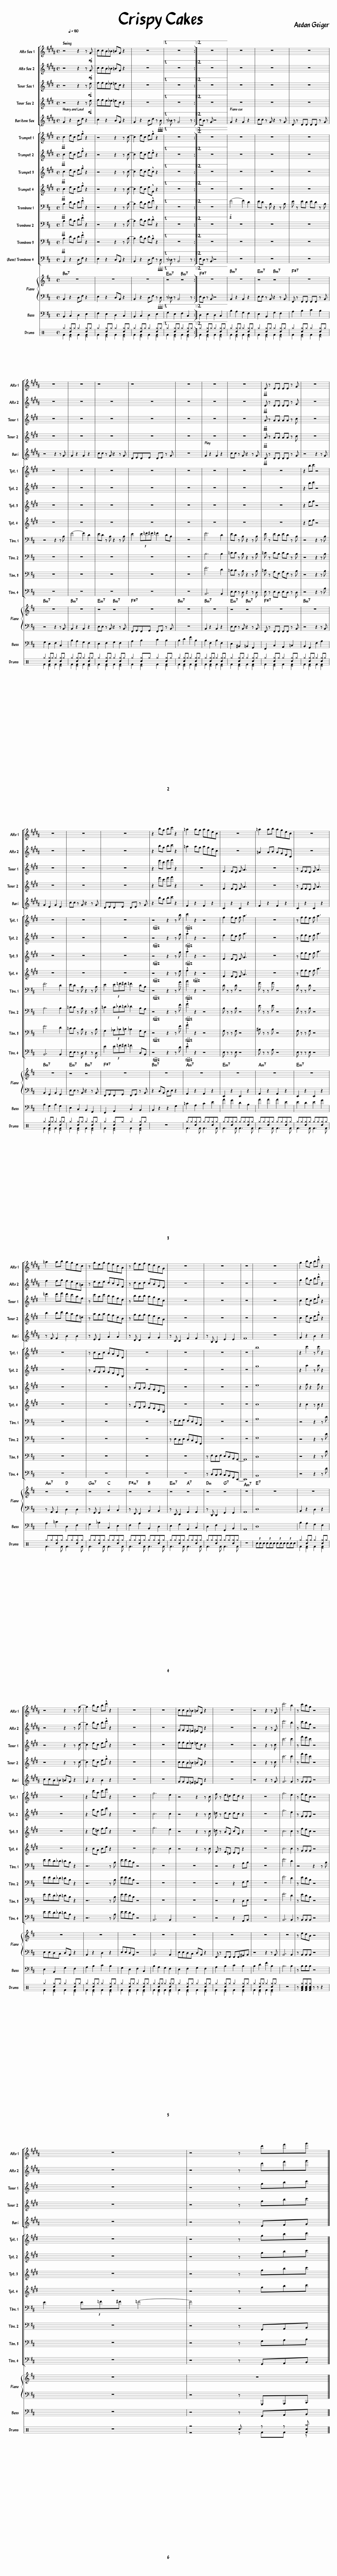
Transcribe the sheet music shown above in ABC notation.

X:1
%%score [ 1 2 3 4 5 ] [ 6 7 8 9 10 11 12 13 ] { 14 | 15 } 16 ( 17 18 )
L:1/8
Q:1/4=180
M:4/4
I:linebreak $
K:D
V:1 treble transpose=-9
V:2 treble transpose=-9
V:3 treble transpose=-14
V:4 treble transpose=-14
V:5 treble transpose=-21
V:6 treble transpose=-2
V:7 treble transpose=-2
V:8 treble transpose=-2
V:9 treble transpose=-2
V:10 bass
V:11 bass
V:12 bass
V:13 bass
V:14 treble
V:15 bass
V:16 bass transpose=-12
V:17 perc
K:none
V:18 perc
K:none
V:1
[K:B] z4 z2 z!mf! G | ccB_B =BG z2 | z8 |1 z8 :|2 z8 || %5
 z8 | z8 | z8 |$ z8 | z8 | %10
 z8 | z8 | z8 | z8 | z8 | %15
!ff! E z EE EE z G | z8 |$ z8 | z8 | z8 | %20
 z2 bg bc' z2 | =a2 ag agec | z8 | =a2 ab agec | z8 |$ %25
 =a2 ab agec | z geg fecA | z fef edBG | z8 | z8 | %30
 z8 | z8 | g2 bg b!^!d' z2 |$ z4 z2 z g- | g2 bg b!^!d' z2 | %35
 z8 | z8 | ccB_B =BG z2 | z8 | z4 z2 z G | %40
 d'6 b2 | z c'bg z4 |$ z8 | z4 z d'f'g' |] %44
V:2
[K:B] z4 z2 z!mf! G | ccB_B =BG z2 | z8 |1 z8 :|2 z8 || %5
 z8 | z8 | z8 |$ z8 | z8 | %10
 z8 | z8 | z8 | z8 | z8 | %15
!ff! E z EE EE z G | z8 |$ z8 | z8 | z8 | %20
 z2 bg bc' z2 | =a2 ag agec | z8 | =A2 AB AGEC | z8 |$ %25
 f2 fg fec=A | z ede dcAF | z dcd cBGE | z8 | z8 | %30
 z8 | z8 | g2 bg b!^!d' z2 |$ z4 z2 z g- | g2 bg b!^!d' z2 | %35
 z8 | z8 | GGF=F ^FD z2 | z8 | z4 z2 z G | %40
 d'6 b2 | z c'bg z4 |$ z8 | z4 z d'f'g' |] %44
V:3
[K:E] z4 z2 z!mf! e | ffe_e =ec z2 | z8 |1 z8 :|2 z8 || %5
 z8 | z8 | z8 |$ z8 | z8 | %10
 z8 | z8 | z8 | z8 | z8 | %15
!ff!!ff! A z AA AA z c | z8 |$ z8 | z8 | z8 | %20
 z2 e'c' e'f' z2 | z8 | F2 FE F A3 | z8 | z FFE F A3 |$ %25
 =d'2 d'e' d'c'af | z c'ac' bafd | z bab agec | z8 | z8 | %30
 z8 | z8 | c2 ec e!^!g z2 |$ z4 z2 z c- | c2 ec e!^!g z2 | %35
 z8 | z8 | ffe_e =ec z2 | z8 | z4 z2 z c | %40
 c'6 c'2 | z f'e'c' z4 |$ z8 | z4 z gbc' |] %44
V:4
[K:E] z4 z2 z!mf! e | ffe_e =ec z2 | z8 |1 z8 :|2 z8 || %5
 z8 | z8 | z8 |$ z8 | z8 | %10
 z8 | z8 | z8 | z8 | z8 | %15
!ff! A z AA AA z c | z8 |$ z8 | z8 | z8 | %20
 z2 e'c' e'f' z2 | z8 | F2 FE F A3 | z8 | z FFE F A3 |$ %25
 b2 bc' baf=d | z aga gfdB | z gfg fecA | z8 | z8 | %30
 z8 | z8 | c2 ec e!^!g z2 |$ z4 z2 z c- | c2 ec e!^!g z2 | %35
 z8 | z8 | ccB_B =BG z2 | z8 | z4 z2 z c | %40
 c'6 c'2 | z f'e'c' z4 |$ z8 | z4 z gbc' |] %44
V:5
[K:B] G2 z2 Bd z2 | c2 z2 BG z2 | G2 z2 Bd z!fff!!fff! B |1 z _B z G4 z :|2 cB z G z4 || %5
 G2 z2 G2 z2 | cc z G z2 z G | D z DD DD z G |$ z4 z2 z G | G2 z2 G2 z2 | %10
 cc z G z2 z G | DEDE DE z G | z8 | G2 z2 G2 z2 | cc z G z2 z G | %15
!ff! D z DD DD z G | z4 z2 z G |$ G2 E2 G2 E2 | cc z G z2 z G | DEDE DE z G | %20
 z2 bg bc' z2 | F2 z2 F2 z2 | C2 z2 C2 z2 | F2 z2 F2 z2 | C2 z2 C2 z2 |$ %25
 z F F2 B2 B2 | z E E2 A2 A2 | z D D2 G2 G2 | z C C2 F2 F2 | z B, B,2 E2 E2 | %30
 F8 | z8 | G2 z2 B2 z2 |$ ccB_B =BG z2 | G2 z2 B2 z2 | %35
 z8 | z8 | GGF=F ^FD z2 | z8 | z4 z2 z G | %40
 G6 G2 | z GGG z4 |$ z8 | z4 z EFG |] %44
V:6
[K:E]!ff! c2 ec e!^!g z2 | z4 z2 z c- | c2 ec e!^!g z2 |1 z8 :|2 z8 || %5
 z8 | z8 | z8 |$ z8 | z8 | %10
 z8 | z8 | z8 | z8 | z8 | %15
 z8 | z2 bc' z4 |$ z8 | z8 | z8 | %20
 z4 z2 z b | c'2 z2 z4 | f2 fe f a3 | z8 | z ffe f a3 |$ %25
 z8 | z cAc BAFD | z8 | z8 | z8 | %30
 z8 | b8 | z2 c'2 z c' z2 |$ z8 | z2 c'a c'e' z2 | %35
 z8 | g6 e2 | z4 z2 z c | f z e=d ed z2 | z8 | %40
 g6 e2 | z fec z4 |$ z8 | z4 z gbc' |] %44
V:7
[K:E]!ff! c2 ec e!^!g z2 | z4 z2 z c- | c2 ec e!^!e z2 |1 z8 :|2 z8 || %5
 z8 | z8 | z8 |$ z8 | z8 | %10
 z8 | z8 | z8 | z8 | z8 | %15
 z8 | z2 bc' z4 |$ z8 | z8 | z8 | %20
 z4 z2 z g | !^!a2 z2 z4 | f2 fe f a3 | z8 | z ffe f a3 |$ %25
 z8 | z AGA GFDB, | z8 | z8 | z8 | %30
 z8 | g8 | z2 a2 z a z2 |$ z8 | z2 af ac' z2 | %35
 z8 | c6 c2 | z4 z2 z c | =d z dc dc z2 | z8 | %40
 g6 e2 | z GGG z4 |$ z8 | z4 z gbc' |] %44
V:8
[K:E]!ff! c2 ec e!^!g z2 | z4 z2 z c- | c2 ec e!^!c z2 |1 z8 :|2 z8 || %5
 z8 | z8 | z8 |$ z8 | z8 | %10
 z8 | z8 | z8 | z8 | z8 | %15
 z8 | z2 ga z4 |$ z8 | z8 | z8 | %20
 z4 z2 z g | !^!a2 z2 z4 | F2 FE F A3 | z8 | z ffe f a3 |$ %25
 z8 | z8 | z BAB AGEC | z8 | z8 | %30
 z8 | e8 | z2 f z2 f z2 |$ z8 | z2 f=d fg z2 | %35
 z8 | g6 e2 | z4 z2 z c | =d z BG cG z2 | z8 | %40
 c6 c2 | z fec z4 |$ z8 | z4 z gbc' |] %44
V:9
[K:E]!ff! c2 ec e!^!g z2 | z4 z2 z c- | c2 ec e!^!G z2 |1 z8 :|2 z8 || %5
 z8 | z8 | z8 |$ z8 | z8 | %10
 z8 | z8 | z8 | z8 | z8 | %15
 z8 | z2 ef z4 |$ z8 | z8 | z8 | %20
 z4 z2 z e | !^!f2 z2 z4 | F2 FE F A3 | z8 | z ffe f a3 |$ %25
 z8 | z8 | z GFG FECA, | z8 | z8 | %30
 z8 | c8 | z2 c2 z c z2 |$ z8 | z2 cA ce z2 | %35
 z8 | c6 c2 | z4 z2 z c | F z F=D ED z2 | z8 | %40
 c6 c2 | z GGG z4 |$ z8 | z4 z gbc' |] %44
V:10
!ff! B,2 DB, D!^!F z2 | z4 z2 z B,- | B,2 DB, D!^!F z2 |1 z8 :|2 z8 || %5
!f! F4- F2 D2 | ED z B, z2 z B, | E z ED ED z B, |$ z4 z2 z B, | F4- F2 D2 | %10
 ED z B, z2 z B, | E2 (3E=F^F =F2 DB, | z8 | F6 D2 | ED z B, z2 z B, | %15
 E z ED ED z B, | z4 z2 z B, |$ F6 D2 | ED z B, z2 z B, | E2 (3E=F^F =F2 DB, | %20
 z4 z2 z A | B2 z2 z4 | D z z D z4 | G z z G z4 | D z z D z4 |$ %25
 z8 | z8 | z8 | z G,F,G, F,E,C,A,, | z8 | %30
 z8 | A,8 | z4 z2 z D |$ EED_D =DB, z2 | z6 z B, | %35
 EEDB, z4 | z8 | z8 | z4 z2 A,B, | z8 | %40
 F6 D2 | z4 z2 z B, |$ E2 (3E=F^F =F4- | F4 z4 |] %44
V:11
!ff! B,2 DB, D!^!F z2 | z4 z2 z B,- | B,2 DB, D!^!D z2 |1 z8 :|2 z8 || %5
 z8 | z8 | z8 |$ z8 | z8 | %10
 z8 | z8 | z8 | B,6 B,2 | =CC z B, z2 z B, | %15
 =C z CB, CB, z B, | z4 z2 z B, |$ B,6 B,2 | =CC z B, z2 z B, | =C2 (3C_D=D _D2 B,A, | %20
 z4 z2 z F | !^!G2 z2 z4 | B, z z B, z4 | E z z E z4 | B, z z B, z4 |$ %25
 z8 | z8 | z8 | z E,D,E, D,C,A,,F,, | z8 | %30
 z8 | F,8 | z4 z2 z D |$ EED_D =DB, z2 | z6 z B, | %35
 EEDB, z4 | z8 | z8 | z4 z2 F,G, | z8 | %40
 F6 D2 | z EDB, z4 |$ z8 | z4 z G,,A,,B,, |] %44
V:12
!ff! B,2 DB, D!^!F z2 | z4 z2 z B,- | B,2 DB, D!^!B, z2 |1 z8 :|2 z8 || %5
 z8 | z8 | z8 |$ z8 | z8 | %10
 z8 | z8 | z8 | F6 D2 | =CC z B, z2 z B, | %15
 =C z A,F, A,F, z B, | z4 z2 z B, |$ F6 D2 | =CC z B, z2 z B, | G,2 (3_A,_B,=B, _B,2 G,F, | %20
 z4 z2 z F | !^!G2 z2 z4 | G, z z G, z4 | ^B, z z B, z4 | G, z z G, z4 |$ %25
 z8 | z8 | z8 | z8 | z F,E,F, E,D,B,,A,,- | %30
 A,,8 | D,8 | z4 z2 z D |$ EED_D =DB, z2 | z6 z B, | %35
 EEDB, z4 | z8 | z8 | z4 z2 D,E, | z8 | %40
 F6 D2 | z EDB, z4 |$ z8 | z4 z G,A,B, |] %44
V:13
 B,,2 z2 D,F, z2 | E,2 z2 D,B,, z2 | B,,2 z2 D,F, z!fff! D, |1 z _D, z B,,4 z :|2 E,D, z B,, z4 || %5
 z8 | z8 | z8 |$ z8 | z8 | %10
 z8 | z8 | z8 | B,,6 B,,2 | E,E, z D, z2 z D, | %15
 E, z E,D, E,D, z D, | z4 z2 z B, |$ B,,6 B,,2 | E,E, z D, z2 z D, | E2 (3E=F^F =F2 D,B,, | %20
 z4 z2 z D | !^!E2 z2 z4 | E, z z E, z4 | A, z z A, z4 | E, z z E, z4 |$ %25
 z8 | z8 | z8 | z8 | z D,C,D, C,B,,G,,E,,- | %30
 E,,8 | B,,8 | z4 z2 z D |$ EED_D =DB, z2 | z6 z B, | %35
 EEDB, z4 | B,,6 B,,2 | z8 | z4 z2 A,,B,, | z8 | %40
 B,,6 B,,2 | z B,,B,,B,, z4 |$ z8 | z4 z G,,A,,B,, |] %44
V:14
 z8 | z8 | z8 |1 z4 z4 :|2 z8 || %5
 z8 | z4 z4 | z8 |$ z8 | z8 | %10
 z4 z4 | z8 | z8 | z8 | z4 z4 | %15
 z8 | z8 |$ z8 | z4 z4 | z8 | %20
 z8 | z8 | z8 | z8 | z8 |$ %25
 z4 z4 | z4 z4 | z4 z4 | z4 z4 | z4 z4 | %30
 z8 | z8 | z8 |$ z8 | z8 | %35
 z8 | z8 | z8 | z8 | z8 | %40
 z8 | z edB z4 |$ z8 | z8 |] %44
V:15
 B,,2 z2 D,F, z2 | E,2 z2 D,B,, z2 | B,,2 z2 D,F, z!fff! D, |1 z _D, z B,,4 z :|2 E,D, z B,, z4 || %5
 B,,2 z2 B,,2 z2 | E,E, z B,, z2 z B,, | F,, z F,,F,, F,,F,, z B,, |$ z4 z2 z B,, | B,,2 z2 B,,2 z2 | %10
 E,E, z B,, z2 z B,, | F,,G,,F,,G,, F,,G,, z B,, | z8 | B,,2 z2 B,,2 z2 | E,E, z B,, z2 z B,, | %15
 F,, z F,,F,, F,,F,, z B,, | z4 z2 z B,, |$ B,,2 G,,2 B,,2 G,,2 | E,E, z B,, z2 z B,, | F,,G,,F,,G,, F,,G,, z B,, | %20
 z2 D,B,, D,E, z2 | A,,2 z2 A,,2 z2 | E,,2 z2 E,,2 z2 | A,,2 z2 A,,2 z2 | E,,2 z2 E,,2 z2 |$ %25
 z A,, A,,2 D,2 D,2 | z G,, G,,2 C,2 C,2 | z F,, F,,2 B,,2 B,,2 | z E,, E,,2 A,,2 A,,2 | z D,, D,,2 G,,2 G,,2 | %30
 A,,8 | D,8 | B,,2 z2 D,2 z2 |$ E,E,D,C, D,B,, z2 | B,,2 z2 D,2 z2 | %35
 E,E,D,B,, z4 | B,,6 B,,2 | E,E,D,C, D,B,, z2 | F,, z F,,F,, F,,F,,^A,,B,, | z4 z2 z B,, | %40
 B,,6 B,,2 | z B,,B,,B,, z4 |$ z8 | z4 z G,,,A,,,B,,, |] %44
V:16
 B,,2 C,2 D,2 E,2 | F,2 E,2 D,2 C,2 | B,,2 C,2 D,2 E,2 |1 G,2 E,2 F,2 C,2 :|2 D,2 E,2 D,2 C,2 || %5
 B,2 A,2 G,2 F,2 | E,2 B,,2 G,2 F,2 | A,2 B,2 C2 B,2 |$ G,2 E,2 F,2 C,2 | B,2 A,2 G,2 F,2 | %10
 E,2 F,2 G,2 F,2 | A,2 B,2 C2 B,2 | B,2 D2 F2 B,2 | B,2 F,2 B,2 F,2 | E,2 ^B,,2 =B,,2 G,,2 | %15
 F,,2 C,2 A,,2 =C,2 | B,,2 G,,2 F,2 A,2 |$ B,2 G,2 B,2 G,2 | E,2 C,2 B,,2 G,,2 | F,,2 A,,2 C,2 B,,2 | %20
 B,,2 z2 z2 G,2 | =C2 A,2 C2 E2 | A2 G2 D2 B,2 | A2 A2 A2 E2 | E2 D2 E2 G2 |$ %25
 A,2 =C2 D,2 F,2 | G,2 _B,2 C,2 E,2 | F,2 A,2 B,,2 D,2 | E,2 G,2 A,,2 C,2 | D,2 F,2 G,,2 B,,2 | %30
 A,,8 | D,8 | B,2 A,2 G,2 F,2 |$ E,2 B,,2 G,2 F,2 | A,2 B,2 C2 B,2 | %35
 G,2 E,2 F,2 C,2 | B,2 A,2 G,2 F,2 | E,2 F,2 G,2 F,2 | A,2 B,2 C2 B,2 | B,2 D2 F2 B,2 | %40
 B,6 B,2 | z B,B,B, z4 |$ z8 | z4 z G,,A,,B,, |] %44
V:17
[K:C] ^g2 [c^g]^g ^g2 [c^g]^g | ^g2 [c^g]^g ^g2 [c^g]^g | ^g2 [c^g]^g ^g2 [c^g]^g |1 ^g2 [c^g]^g ^g2 [c^g]^g :|2 ^g2 [c^g]^g ^g2 [c^g]^g || %5
 ^g2 [c^g]^g ^g2 [c^g]^g | ^g2 [c^g]^g ^g2 [c^g]^g | ^g2 [c^g]^g ^g2 [c^g]^g |$ ^g2 [c^g]^g ^g2 [c^g]^g | ^g2 [c^g]^g ^g2 [c^g]^g | %10
 ^g2 [c^g]^g ^g2 [c^g]^g | ^g2 [c^g]^g ^g2 [c^g]^g | ^g2 [c^g]^g ^g2 [c^g]^g | ^g2 [c^g]^g ^g2 [c^g]^g | ^g2 [c^g]^g ^g2 [c^g]^g | %15
 ^g2 [c^g]^g ^g2 [c^g]^g | ^g2 [c^g]^g ^g2 [c^g]^g |$ ^g2 [c^g]^g ^g2 [c^g]^g | ^g2 [c^g]^g ^g2 [c^g]^g | ^g2 [c^g]^g ^g2 [c^g]^g | %20
 z8 | ^g^g[c^g]^g ^g^g[c^g]^g | ^g^g[c^g]^g ^g^g[c^g]^g | ^g^g[c^g]^g ^g^g[c^g]^g | ^g^g[c^g]^g ^g^g[c^g]^g |$ %25
 ^g^g[c^g]^g ^g^g[c^g]^g | ^g^g[c^g]^g ^g^g[c^g]^g | ^g^g[c^g]^g ^g^g[c^g]^g | ^g^g[c^g]^g ^g^g[c^g]^g | ^g^g[c^g]^g ^g^g[c^g]^g | %30
 z8 | (3ccc (3ccc (3ccc (3ccc | ^g2 [c^g]^g ^g2 [c^g]^g |$ ^g2 [c^g]^g ^g2 [c^g]^g | ^g2 [c^g]^g ^g2 [c^g]^g | %35
 ^g2 [c^g]^g ^g2 [c^g]^g | ^g2 [c^g]^g ^g2 [c^g]^g | ^g2 [c^g]^g ^g2 [c^g]^g | ^g2 [c^g]^g ^g2 [c^g]^g | ^g2 [c^g]^g ^g2 [c^g]^g | %40
 z8 | z [FAc^g][FAc^g][FAc^g] z z z2 |$ z8 | z4 c z z [Fc^a] |] %44
V:18
[K:C] F2 [^DF]2 F2 [^DF]2 | F2 [^DF]2 F2 [^DF]2 | F2 [^DF]2 F2 [^DF]2 |1 F2 [^DF]2 F2 [^DF]2 :|2 F2 [^DF]2 F2 [^DF]2 || %5
 F2 [^DF]2 F2 [^DF]2 | F2 [^DF]2 F2 [^DF]2 | F2 [^DF]2 F2 [^DF]2 |$ F2 [^DF]2 F2 [^DF]2 | F2 [^DF]2 F2 [^DF]2 | %10
 F2 [^DF]2 F2 [^DF]2 | F2 [^DF]2 F2 [^DF]2 | F2 [^DF]2 F2 [^DF]2 | F2 [^DF]2 F2 [^DF]2 | F2 [^DF]2 F2 [^DF]2 | %15
 F2 [^DF]2 F2 [^DF]2 | F2 [^DF]2 F2 [^DF]2 |$ F2 [^DF]2 F2 [^DF]2 | F2 [^DF]2 F2 [^DF]2 | F2 [^DF]2 F2 [^DF]2 | %20
 x8 | F3 F F3 F | F3 F F3 F | F3 F F3 F | F3 F F3 F |$ %25
 F3 F F3 F | F3 F F3 F | F3 F F3 F | F3 F F3 F | F3 F F3 F | %30
 x8 | x8 | F2 [^DF]2 F2 [^DF]2 |$ F2 [^DF]2 F2 [^DF]2 | F2 [^DF]2 F2 [^DF]2 | %35
 F2 [^DF]2 F2 [^DF]2 | F2 [^DF]2 F2 [^DF]2 | F2 [^DF]2 F2 [^DF]2 | F2 [^DF]2 F2 [^DF]2 | F2 [^DF]2 F2 [^DF]2 | %40
 x8 | x8 |$ x8 | z4 z FF z |] %44
